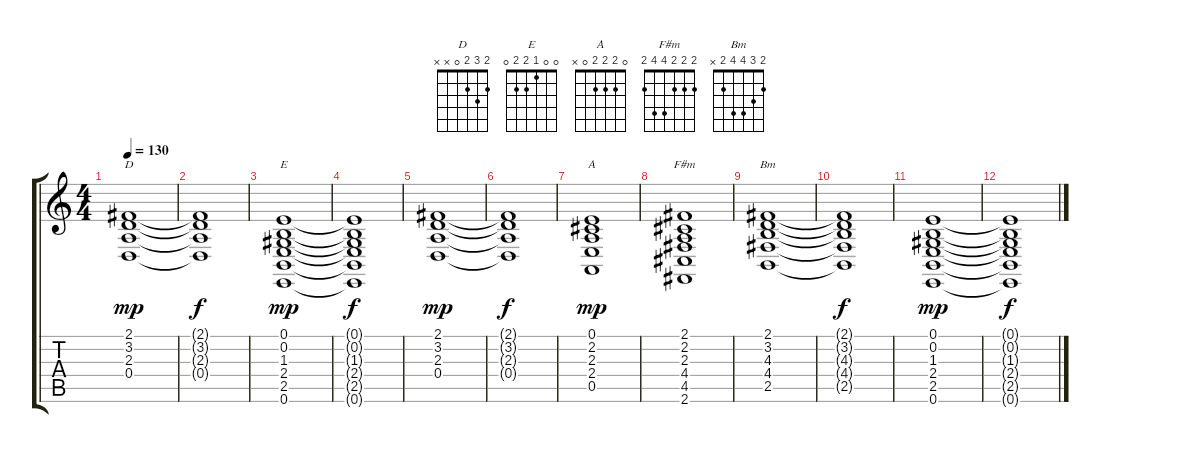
\track "" {instrument synthstrings1}
\staff {score tabs}
\tuning (E4 B3 G3 D3 A2 E2) {hide}
\chord ("D" 2 3 2 0 x x)
\chord ("E" 0 0 1 2 2 0)
\chord ("A" 0 2 2 2 0 x)
\chord ("F#m" 2 2 2 4 4 2)
\chord ("Bm" 2 3 4 4 2 x)
\ts (4 4)
\tempo 130
\clef g2
\ks c
(2.1 3.2 2.3 0.4).1{ch "D" dy mp} |
(2.1{t} 3.2{t} 2.3{t} 0.4{t}).1{dy f} |
(0.1 0.2 1.3 2.4 2.5 0.6).1{ch "E" dy mp} |
(0.1{t} 0.2{t} 1.3{t} 2.4{t} 2.5{t} 0.6{t}).1{dy f} |
(2.1 3.2 2.3 0.4).1{dy mp} |
(2.1{t} 3.2{t} 2.3{t} 0.4{t}).1{dy f} |
(0.1 2.2 2.3 2.4 0.5).1{ch "A" dy mp} |
(2.1 2.2 2.3 4.4 4.5 2.6).1{ch "F#m"} |
(2.1 3.2 4.3 4.4 2.5).1{ch "Bm"} |
(2.1{t} 3.2{t} 4.3{t} 4.4{t} 2.5{t}).1{dy f} |
(0.1 0.2 1.3 2.4 2.5 0.6).1{dy mp} |
(0.1{t} 0.2{t} 1.3{t} 2.4{t} 2.5{t} 0.6{t}).1{dy f}
